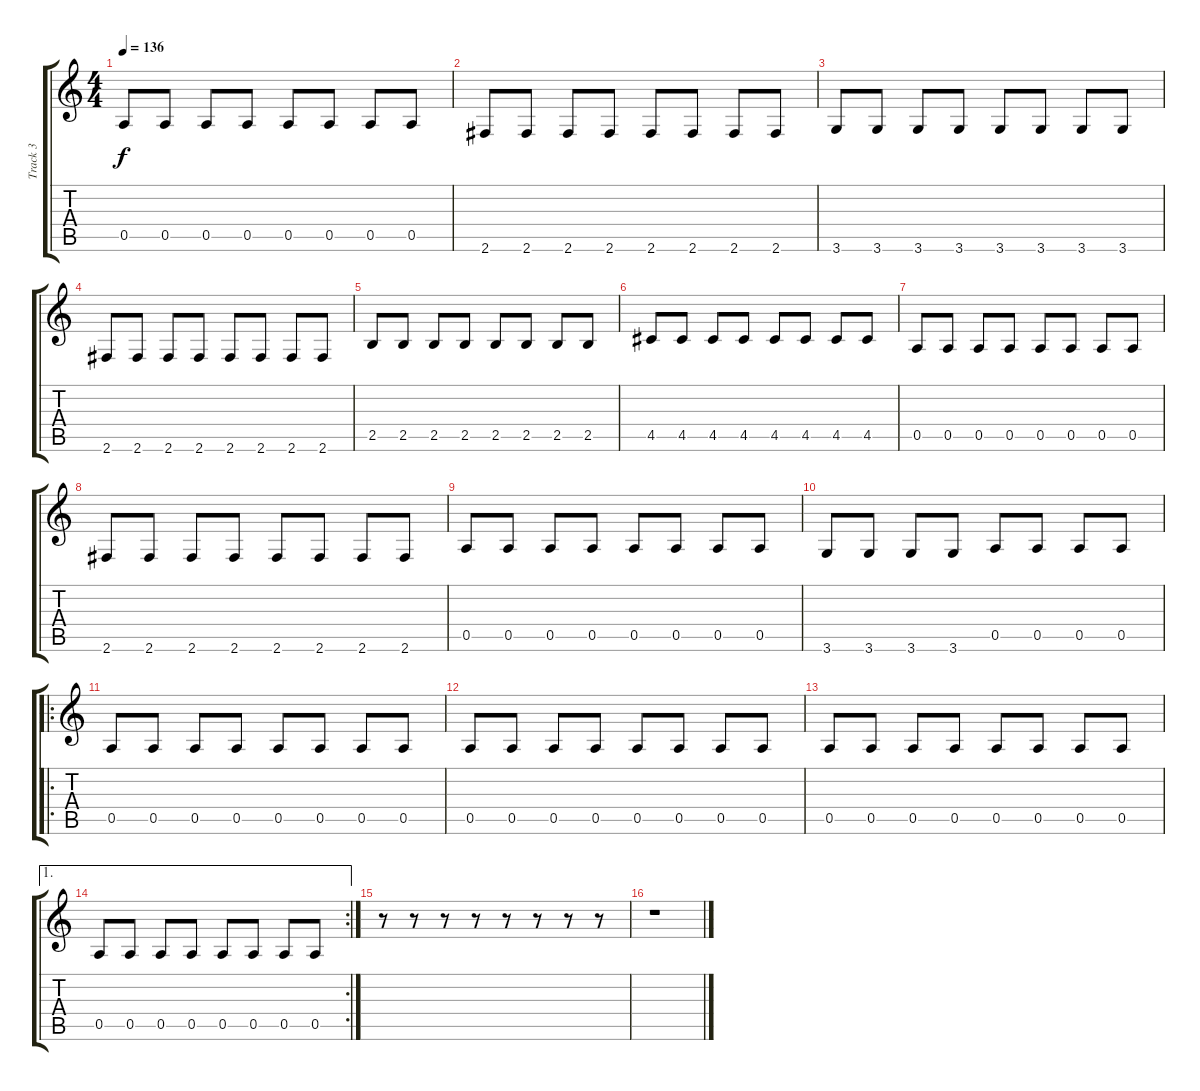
\track ("Track 3" "Track 3") {instrument electricbassfinger}
\staff {score tabs}
\tuning (E4 B3 G3 D3 A2 E2) {hide}
\ts (4 4)
\tempo 136
\clef g2
\ks c
0.5.8{dy f} 0.5.8 0.5.8 0.5.8 0.5.8 0.5.8 0.5.8 0.5.8 |
2.6.8 2.6.8 2.6.8 2.6.8 2.6.8 2.6.8 2.6.8 2.6.8 |
3.6.8 3.6.8 3.6.8 3.6.8 3.6.8 3.6.8 3.6.8 3.6.8 |
2.6.8 2.6.8 2.6.8 2.6.8 2.6.8 2.6.8 2.6.8 2.6.8 |
2.5.8 2.5.8 2.5.8 2.5.8 2.5.8 2.5.8 2.5.8 2.5.8 |
4.5.8 4.5.8 4.5.8 4.5.8 4.5.8 4.5.8 4.5.8 4.5.8 |
0.5.8 0.5.8 0.5.8 0.5.8 0.5.8 0.5.8 0.5.8 0.5.8 |
2.6.8 2.6.8 2.6.8 2.6.8 2.6.8 2.6.8 2.6.8 2.6.8 |
0.5.8 0.5.8 0.5.8 0.5.8 0.5.8 0.5.8 0.5.8 0.5.8 |
3.6.8 3.6.8 3.6.8 3.6.8 0.5.8 0.5.8 0.5.8 0.5.8 |
\ro
0.5.8 0.5.8 0.5.8 0.5.8 0.5.8 0.5.8 0.5.8 0.5.8 |
0.5.8 0.5.8 0.5.8 0.5.8 0.5.8 0.5.8 0.5.8 0.5.8 |
0.5.8 0.5.8 0.5.8 0.5.8 0.5.8 0.5.8 0.5.8 0.5.8 |
\ae 1
\rc 2
0.5.8 0.5.8 0.5.8 0.5.8 0.5.8 0.5.8 0.5.8 0.5.8 |
r.8 r.8 r.8 r.8 r.8 r.8 r.8 r.8 |
r.1
